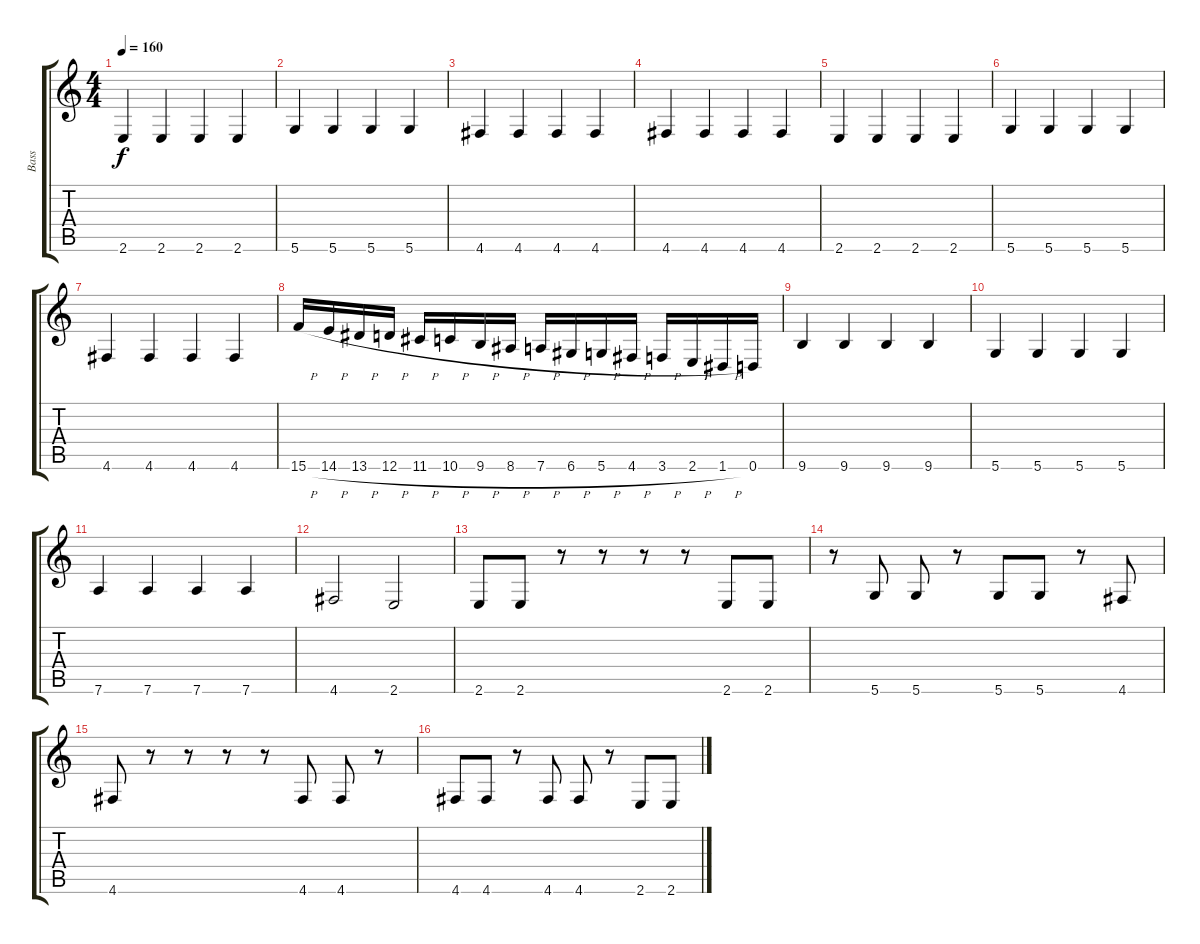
\track ("Bass" "Bass") {instrument electricbassfinger}
\staff {score tabs}
\tuning (E4 B3 G3 D3 A2 D2) {hide}
\ts (4 4)
\tempo 160
\clef g2
\ks c
2.6.4{dy f} 2.6.4 2.6.4 2.6.4 |
5.6.4 5.6.4 5.6.4 5.6.4 |
4.6.4 4.6.4 4.6.4 4.6.4 |
4.6.4 4.6.4 4.6.4 4.6.4 |
2.6.4 2.6.4 2.6.4 2.6.4 |
5.6.4 5.6.4 5.6.4 5.6.4 |
4.6.4 4.6.4 4.6.4 4.6.4 |
15.6{h}.16 14.6{h}.16 13.6{h}.16 12.6{h}.16 11.6{h}.16 10.6{h}.16 9.6{h}.16 8.6{h}.16 7.6{h}.16 6.6{h}.16 5.6{h}.16 4.6{h}.16 3.6{h}.16 2.6{h}.16 1.6{h}.16 0.6.16 |
9.6.4 9.6.4 9.6.4 9.6.4 |
5.6.4 5.6.4 5.6.4 5.6.4 |
7.6.4 7.6.4 7.6.4 7.6.4 |
4.6.2 2.6.2 |
2.6.8 2.6.8 r.8 r.8 r.8 r.8 2.6.8 2.6.8 |
r.8 5.6.8 5.6.8 r.8 5.6.8 5.6.8 r.8 4.6.8 |
4.6.8 r.8 r.8 r.8 r.8 4.6.8 4.6.8 r.8 |
4.6.8 4.6.8 r.8 4.6.8 4.6.8 r.8 2.6.8 2.6.8
